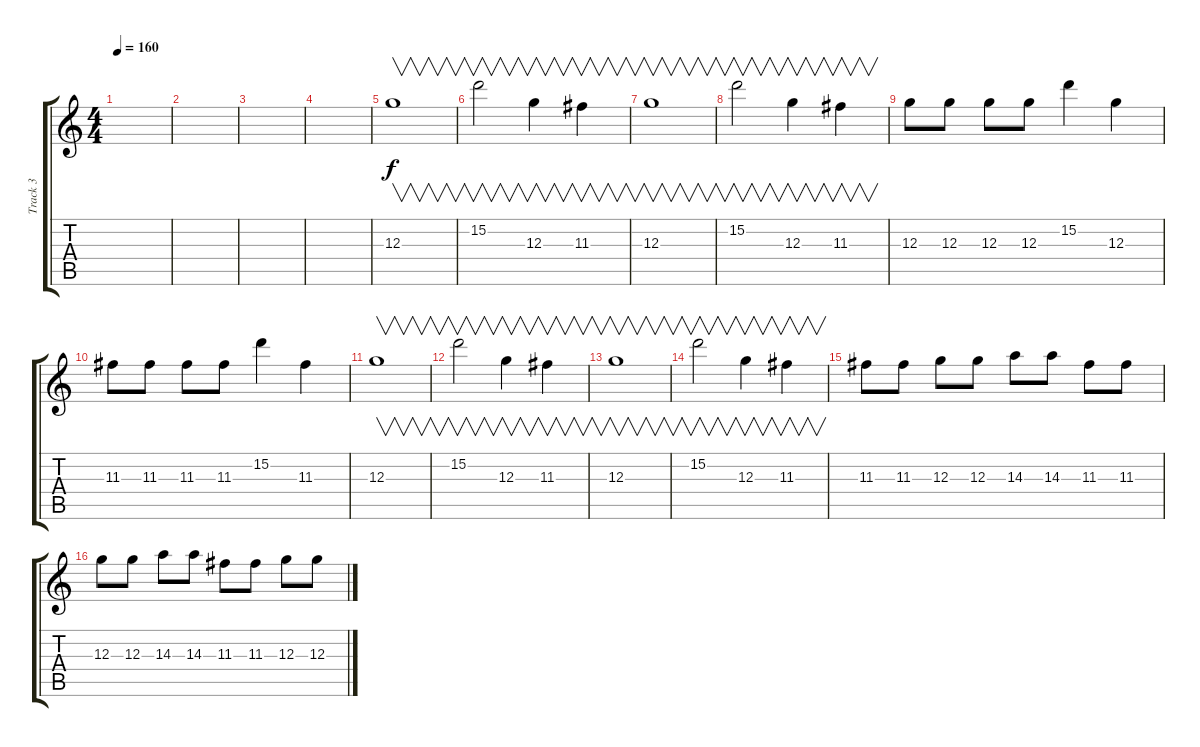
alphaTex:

\track ("Track 3" "Track 3") {instrument electricguitarclean}
\staff {score tabs}
\tuning (E4 B3 G3 D3 A2 E2) {hide}
\ts (4 4)
\tempo 160
\clef g2
\ks c
|
|
|
|
12.3.1{v} |
15.2.2{v} 12.3.4{v} 11.3.4{v} |
12.3.1{v} |
15.2.2{v} 12.3.4{v} 11.3.4{v} |
12.3.8 12.3.8 12.3.8 12.3.8 15.2.4 12.3.4 |
11.3.8 11.3.8 11.3.8 11.3.8 15.2.4 11.3.4 |
12.3.1{v} |
15.2.2{v} 12.3.4{v} 11.3.4{v} |
12.3.1{v} |
15.2.2{v} 12.3.4{v} 11.3.4{v} |
11.3.8 11.3.8 12.3.8 12.3.8 14.3.8 14.3.8 11.3.8 11.3.8 |
12.3.8 12.3.8 14.3.8 14.3.8 11.3.8 11.3.8 12.3.8 12.3.8
